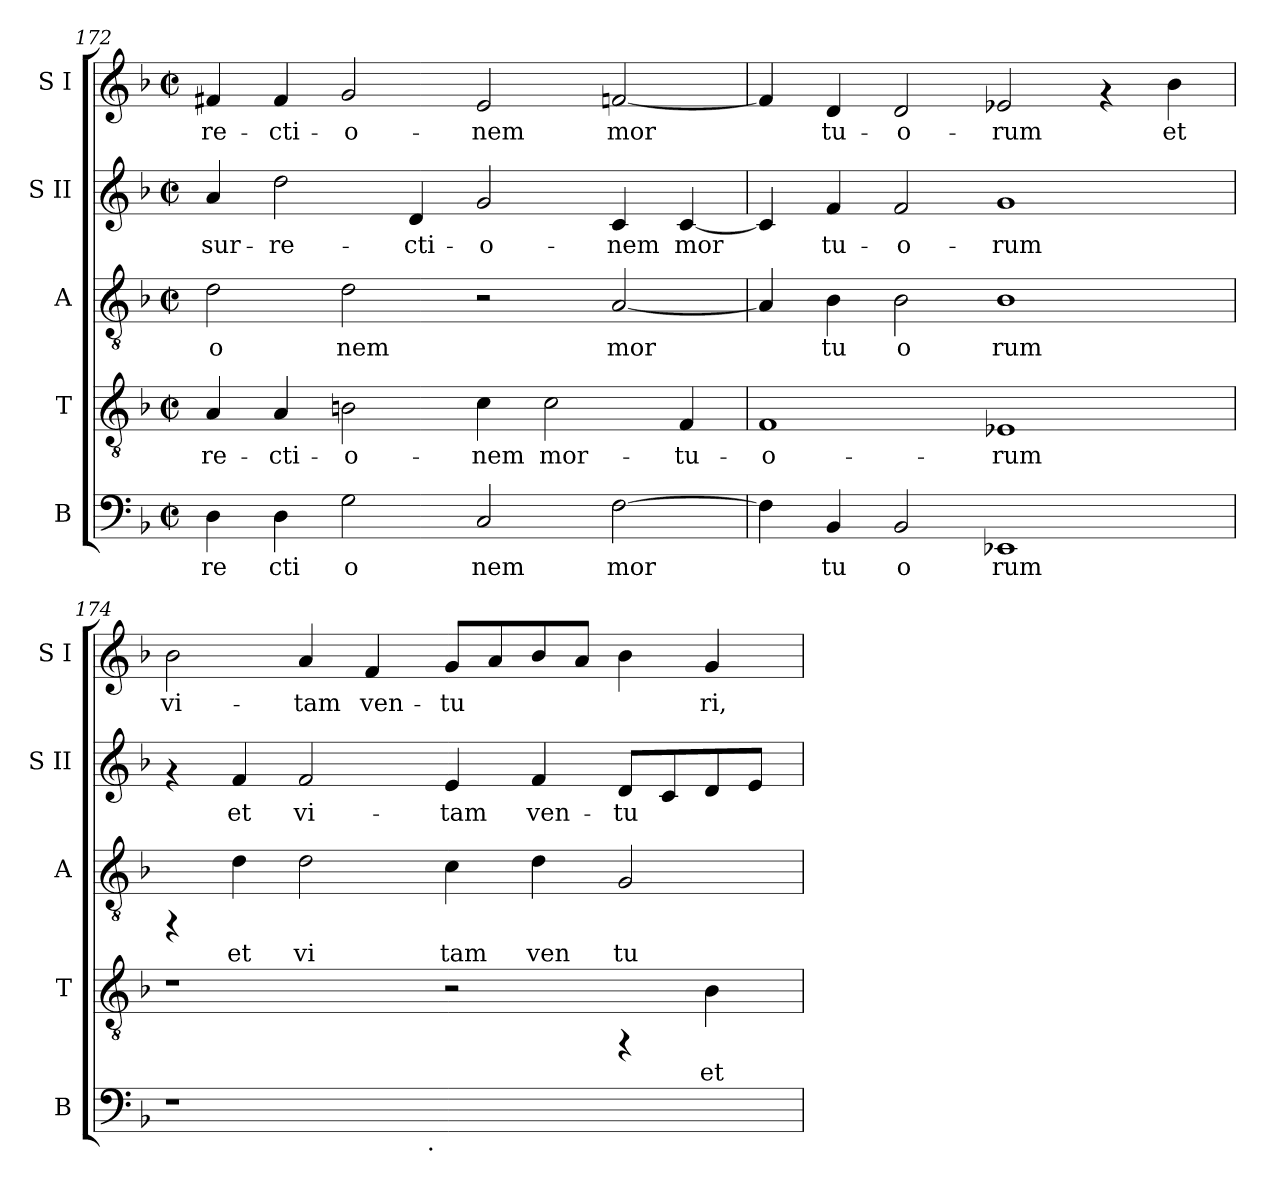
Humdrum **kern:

**kern	**text	**kern	**text	**kern	**text	**kern	**text	**kern	**text
*part5	*part5	*part4	*part4	*part3	*part3	*part2	*part2	*part1	*part1
*staff5	*staff5	*staff4	*staff4	*staff3	*staff3	*staff2	*staff2	*staff1	*staff1
*I"B	*	*I"T	*	*I"A	*	*I"S II	*	*I"S I	*
*I'B	*	*I'T	*	*I'A	*	*I'S II	*	*I'S I	*
*clefF4	*	*clefGv2	*	*clefGv2	*	*clefG2	*	*clefG2	*
*k[b-]	*	*k[b-]	*	*k[b-]	*	*k[b-]	*	*k[b-]	*
*F:	*	*F:	*	*F:	*	*F:	*	*F:	*
*M2/2	*	*M2/2	*	*M2/2	*	*M2/2	*	*M2/2	*
*met(c|)	*	*met(c|)	*	*met(c|)	*	*met(c|)	*	*met(c|)	*
=172	=172	=172	=172	=172	=172	=172	=172	=172	=172
!	!LO:LY:b:cj	!	!LO:LY:b:cj	!	!LO:LY:b:cj	!	!LO:LY:b:cj	!	!LO:LY:b:cj
4D\	re	4A/	-re-	2d\	o	4a/	-sur-	4f#X/	-re-
!	!LO:LY:b:cj	!	!LO:LY:b:cj	!	!	!	!LO:LY:b:cj	!	!LO:LY:b:cj
4D\	cti	4A/	-cti-	.	.	2dd\	-re-	4f#/	-cti-
!	!LO:LY:b:cj	!	!LO:LY:b:cj	!	!LO:LY:b:cj	!	!	!	!LO:LY:b:cj
2G\	o	2Bn\	-o-	2d\	nem	.	.	2g/	-o-
!	!	!	!	!	!	!	!LO:LY:b:cj	!	!
.	.	.	.	.	.	4d/	-cti-	.	.
!	!LO:LY:b:cj	!	!LO:LY:b:cj	!	!	!	!LO:LY:b:cj	!	!LO:LY:b:cj
2C/	nem	4c\	-nem	2r	.	2g/	-o-	2e/	-nem
!	!	!	!LO:LY:b:cj	!	!	!	!	!	!
.	.	2c\	mor-	.	.	.	.	.	.
!	!LO:LY:b:cj	!	!	!	!LO:LY:b:cj	!	!LO:LY:b:cj	!	!LO:LY:b:cj
[>2F\	mor	.	.	[<2A/	mor	4c/	-nem	[<2fn/	mor-
!	!	!	!LO:LY:b:cj	!	!	!	!LO:LY:b:cj	!	!
.	.	4F/	-tu-	.	.	[<4c/	mor-	.	.
=173	=173	=173	=173	=173	=173	=173	=173	=173	=173
!	!LO:LY:b:cj	!	!LO:LY:b:cj	!	!LO:LY:b:cj	!	!LO:LY:b:cj	!	!LO:LY:b:cj
4F\]	.	1F	-o-	4A/]	.	4c/]	--	4f/]	--
!	!LO:LY:b:cj	!	!	!	!LO:LY:b:cj	!	!LO:LY:b:cj	!	!LO:LY:b:cj
4BB-/	tu	.	.	4B-\	tu	4f/	-tu-	4d/	-tu-
!	!LO:LY:b:cj	!	!	!	!LO:LY:b:cj	!	!LO:LY:b:cj	!	!LO:LY:b:cj
2BB-/	o	.	.	2B-\	o	2f/	-o-	2d/	-o-
!	!LO:LY:b:cj	!	!LO:LY:b:cj	!	!LO:LY:b:cj	!	!LO:LY:b:cj	!	!LO:LY:b:cj
1EE-X	rum	1E-X	-rum	1B-	rum	1g	-rum	2e-X/	-rum
.	.	.	.	.	.	.	.	4rf	.
!	!	!	!	!	!	!	!	!	!LO:LY:b:cj
.	.	.	.	.	.	.	.	4b-\	et
=174	=174	=174	=174	=174	=174	=174	=174	=174	=174
!	!	!	!	!	!	!	!	!	!LO:LY:b:cj
*^	*	*	*	*	*	*	*	*	*
1r	2ryy	.	1r	.	4rFF	.	4rf	.	2b-\	vi-
!	!	!	!	!	!	!LO:LY:b:cj	!	!LO:LY:b:cj	!	!
.	.	.	.	.	4d\	et	4f/	et	.	.
!	!	!	!	!	!	!LO:LY:b:cj	!	!LO:LY:b:cj	!	!LO:LY:b:cj
.	4...ryy	.	.	.	2d\	vi	2f/	vi-	4a/	-tam
!	!	!	!	!	!	!	!	!	!	!LO:LY:b:cj
.	.	.	.	.	.	.	.	.	4f/	ven-
!	!LO:TX:b:t=.	!	!	!	!	!	!	!	!	!
.	1ryy	.	.	.	.	.	.	.	.	.
!	!	!	!	!	!	!LO:LY:b:cj	!	!LO:LY:b:cj	!	!LO:LY:b:cj
1ryy	.	.	2r	.	4c\	tam	4e/	-tam	8g/L	-tu-
!	!	!	!	!	!	!	!	!	!	!LO:LY:b:cj
.	.	.	.	.	.	.	.	.	8a/	--
!	!	!	!	!	!	!LO:LY:b:cj	!	!LO:LY:b:cj	!	!LO:LY:b:cj
.	.	.	.	.	4d\	ven	4f/	ven-	8b-/	--
!	!	!	!	!	!	!	!	!	!	!LO:LY:b:cj
.	.	.	.	.	.	.	.	.	8a/J	--
!	!	!	!	!	!	!LO:LY:b:cj	!	!LO:LY:b:cj	!	!LO:LY:b:cj
.	.	.	4rFF	.	2G/	tu	8d/L	-tu-	4b-\	--
!	!	!	!	!	!	!	!	!LO:LY:b:cj	!	!
.	.	.	.	.	.	.	8c/	--	.	.
!	!	!	!	!LO:LY:b:cj	!	!	!	!LO:LY:b:cj	!	!LO:LY:b:cj
.	.	.	4B-\	et	.	.	8d/	--	4g/	-ri,
!	!	!	!	!	!	!	!	!LO:LY:b:cj	!	!
.	.	.	.	.	.	.	8e/J	--	.	.
.	32ryy	.	.	.	.	.	.	.	.	.
*v	*v	*	*	*	*	*	*	*	*	*
=	=	=	=	=	=	=	=	=	=
*-	*-	*-	*-	*-	*-	*-	*-	*-	*-
